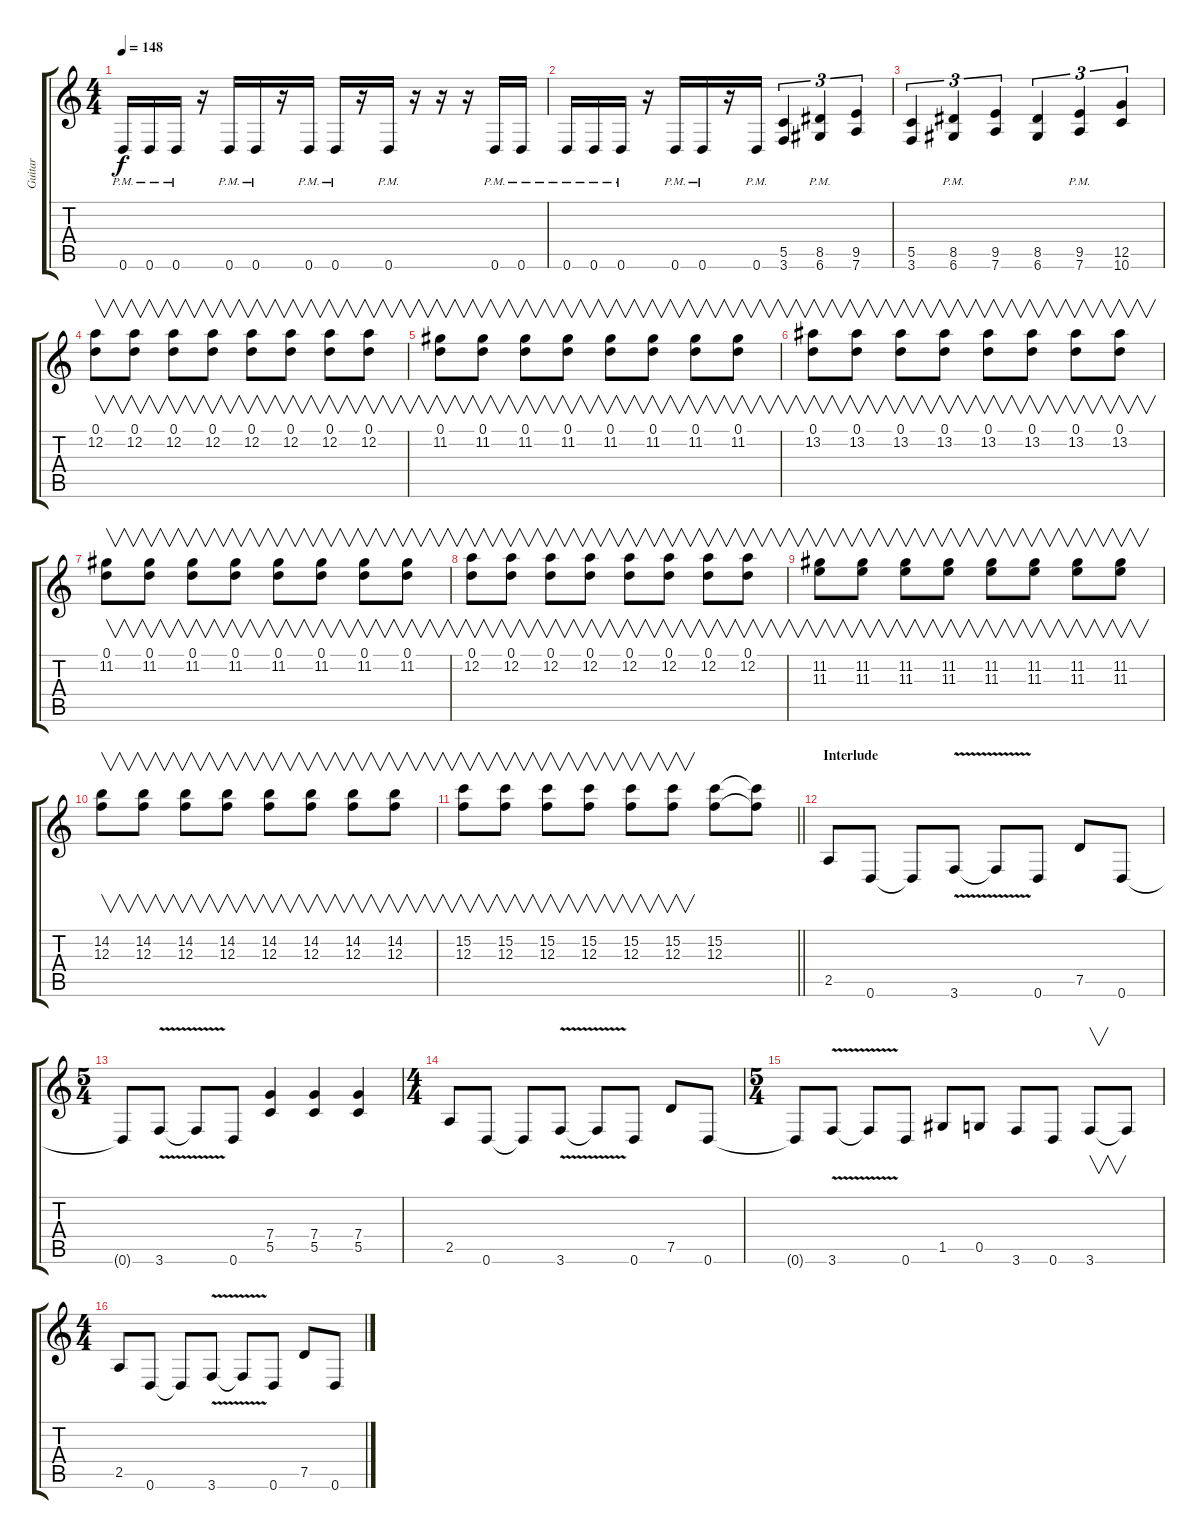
\track ("Guitar" "Guitar") {instrument overdrivenguitar}
\staff {score tabs}
\tuning (D4 A3 F3 C3 G2 D2) {hide}
\ts (4 4)
\tempo 148
\clef g2
\ks c
0.6{pm}.16{dy f} 0.6{pm}.16 0.6{pm}.16 r.16 0.6{pm}.16 0.6{pm}.16 r.16 0.6{pm}.16 0.6{pm}.16 r.16 0.6{pm}.16 r.16 r.16 r.16 0.6{pm}.16 0.6{pm}.16 |
0.6{pm}.16 0.6{pm}.16 0.6{pm}.16 r.16 0.6{pm}.16 0.6{pm}.16 r.16 0.6{pm}.16 (5.5 3.6).4{tu (3 2)} (8.5{pm} 6.6{pm}).4{tu (3 2)} (9.5 7.6).4{tu (3 2)} |
(5.5 3.6).4{tu (3 2)} (8.5{pm} 6.6{pm}).4{tu (3 2)} (9.5 7.6).4{tu (3 2)} (8.5 6.6).4{tu (3 2)} (9.5{pm} 7.6{pm}).4{tu (3 2)} (12.5 10.6).4{tu (3 2)} |
(0.1 12.2).8{v} (0.1 12.2).8{v} (0.1 12.2).8{v} (0.1 12.2).8{v} (0.1 12.2).8{v} (0.1 12.2).8{v} (0.1 12.2).8{v} (0.1 12.2).8{v} |
(0.1 11.2).8{v} (0.1 11.2).8{v} (0.1 11.2).8{v} (0.1 11.2).8{v} (0.1 11.2).8{v} (0.1 11.2).8{v} (0.1 11.2).8{v} (0.1 11.2).8{v} |
(0.1 13.2).8{v} (0.1 13.2).8{v} (0.1 13.2).8{v} (0.1 13.2).8{v} (0.1 13.2).8{v} (0.1 13.2).8{v} (0.1 13.2).8{v} (0.1 13.2).8{v} |
(0.1 11.2).8{v} (0.1 11.2).8{v} (0.1 11.2).8{v} (0.1 11.2).8{v} (0.1 11.2).8{v} (0.1 11.2).8{v} (0.1 11.2).8{v} (0.1 11.2).8{v} |
(0.1 12.2).8{v} (0.1 12.2).8{v} (0.1 12.2).8{v} (0.1 12.2).8{v} (0.1 12.2).8{v} (0.1 12.2).8{v} (0.1 12.2).8{v} (0.1 12.2).8{v} |
(11.2 11.3).8{v} (11.2 11.3).8{v} (11.2 11.3).8{v} (11.2 11.3).8{v} (11.2 11.3).8{v} (11.2 11.3).8{v} (11.2 11.3).8{v} (11.2 11.3).8{v} |
(14.2 12.3).8{v} (14.2 12.3).8{v} (14.2 12.3).8{v} (14.2 12.3).8{v} (14.2 12.3).8{v} (14.2 12.3).8{v} (14.2 12.3).8{v} (14.2 12.3).8{v} |
\barLineRight lightlight
(15.2 12.3).8{v} (15.2 12.3).8{v} (15.2 12.3).8{v} (15.2 12.3).8{v} (15.2 12.3).8{v} (15.2 12.3).8{v} (15.2 12.3).8 (15.2{t} 12.3{t}).8 |
\section ("" "Interlude")
2.5.8 0.6.8 0.6{t}.8 3.6{v}.8 3.6{t}.8 0.6.8 7.5.8 0.6.8 |
\ts (5 4)
0.6{t}.8 3.6{v}.8 3.6{t}.8 0.6.8 (7.4 5.5).4 (7.4 5.5).4 (7.4 5.5).4 |
\ts (4 4)
2.5.8 0.6.8 0.6{t}.8 3.6{v}.8 3.6{t}.8 0.6.8 7.5.8 0.6.8 |
\ts (5 4)
0.6{t}.8 3.6{v}.8 3.6{t}.8 0.6.8 1.5.8 0.5.8 3.6.8 0.6.8 3.6.8{v} 3.6{t}.8 |
\ts (4 4)
2.5.8 0.6.8 0.6{t}.8 3.6{v}.8 3.6{t}.8 0.6.8 7.5.8 0.6.8
